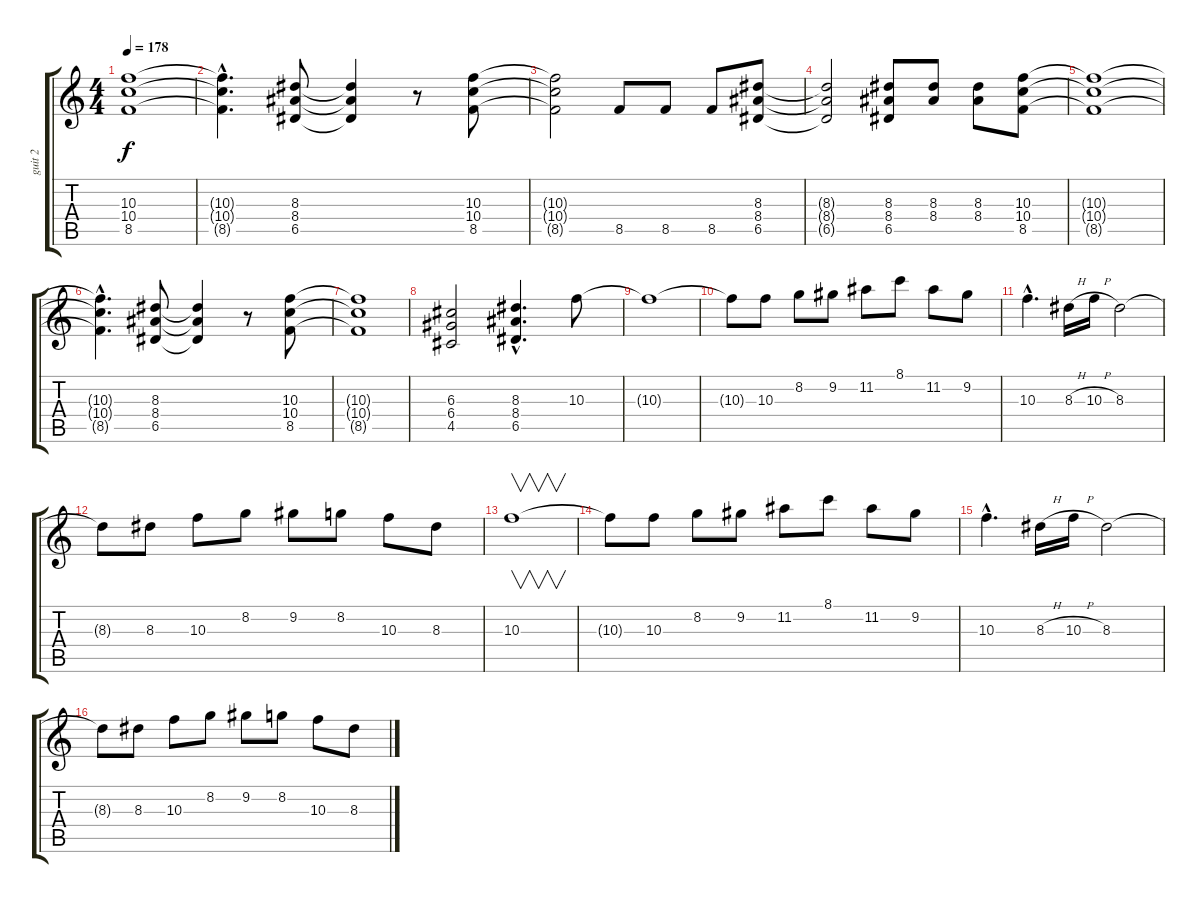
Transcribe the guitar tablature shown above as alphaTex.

\track ("guit 2" "guit 2") {instrument distortionguitar}
\staff {score tabs}
\tuning (E4 B3 G3 D3 A2 E2) {hide}
\ts (4 4)
\tempo 178
\clef g2
\ks c
(10.3{t} 10.4{t} 8.5{t}).1{dy f} |
(10.3{hac t} 10.4{hac t} 8.5{hac t}).4{d} (8.3 8.4 6.5).8 (8.3{t} 8.4{t} 6.5{t}).4 r.8 (10.3 10.4 8.5).8 |
(10.3{t} 10.4{t} 8.5{t}).2 8.5.8 8.5.8 8.5.8 (8.3 8.4 6.5).8 |
(8.3{t} 8.4{t} 6.5{t}).2 (8.3 8.4 6.5).8 (8.3 8.4).8 (8.3 8.4).8 (10.3 10.4 8.5).8 |
(10.3{t} 10.4{t} 8.5{t}).1 |
(10.3{hac t} 10.4{hac t} 8.5{hac t}).4{d} (8.3 8.4 6.5).8 (8.3{t} 8.4{t} 6.5{t}).4 r.8 (10.3 10.4 8.5).8 |
(10.3{t} 10.4{t} 8.5{t}).1 |
(6.3 6.4 4.5).2 (8.3{hac} 8.4{hac} 6.5{hac}).4{d} 10.3.8 |
10.3{t}.1 |
10.3{t}.8 10.3.8 8.2.8 9.2.8 11.2.8 8.1.8 11.2.8 9.2.8 |
10.3{hac}.4{d} 8.3{h}.16 10.3{h}.16 8.3.2 |
8.3{t}.8 8.3.8 10.3.8 8.2.8 9.2.8 8.2.8 10.3.8 8.3.8 |
10.3.1{v} |
10.3{t}.8 10.3.8 8.2.8 9.2.8 11.2.8 8.1.8 11.2.8 9.2.8 |
10.3{hac}.4{d} 8.3{h}.16 10.3{h}.16 8.3.2 |
8.3{t}.8 8.3.8 10.3.8 8.2.8 9.2.8 8.2.8 10.3.8 8.3.8
